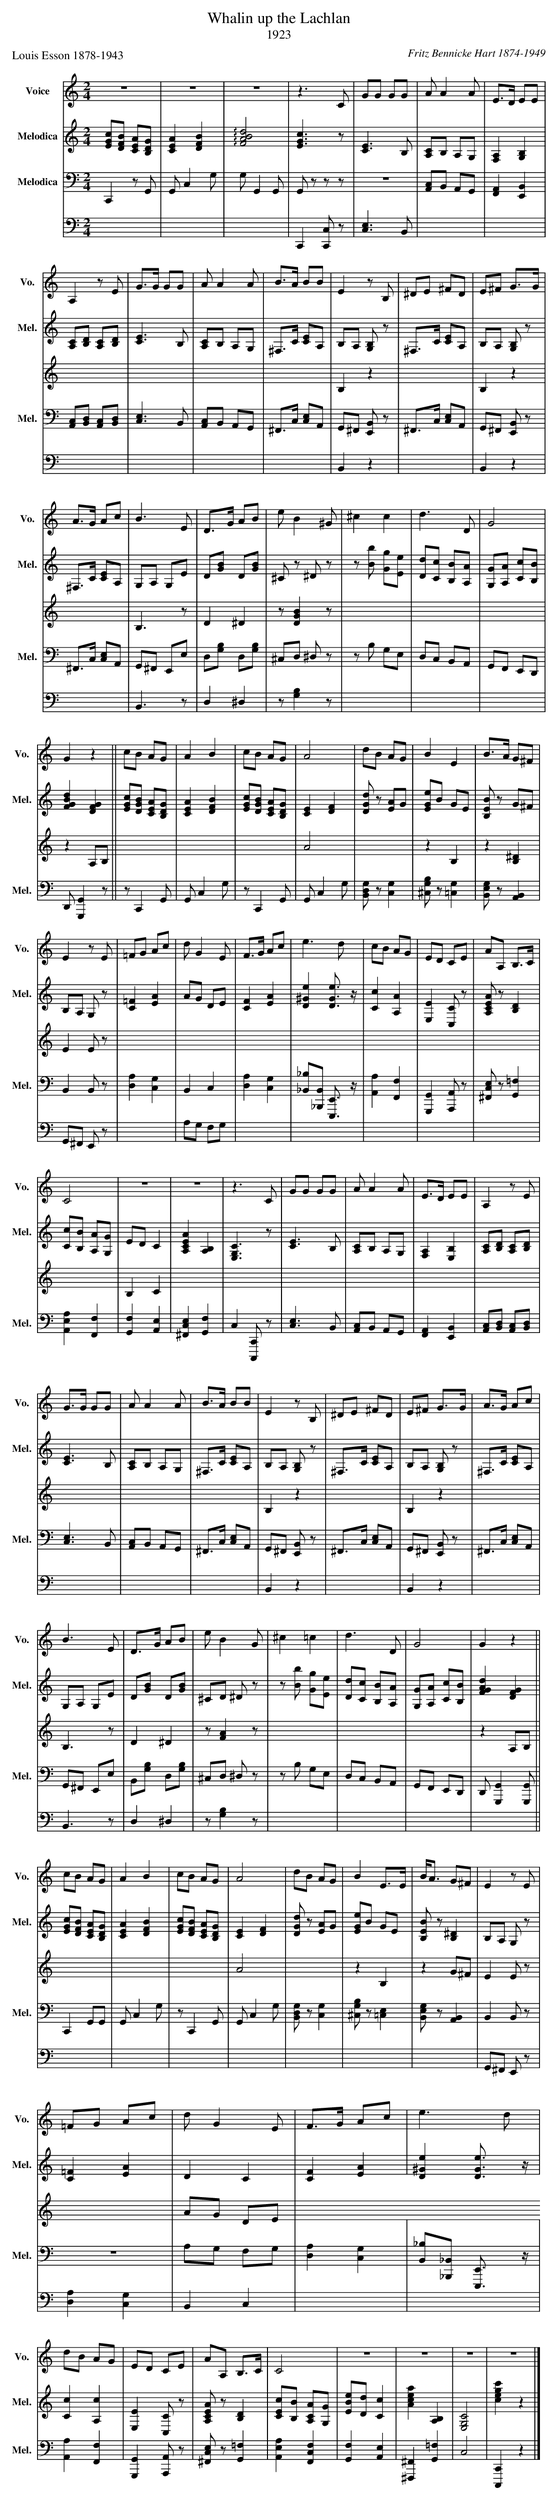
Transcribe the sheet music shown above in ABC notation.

X:1
T:Whalin up the Lachlan
T:1923
C:Fritz Bennicke Hart 1874-1949
P:Louis Esson 1878-1943
L:1/8
M:2/4
K:C
V:1 treble nm="Voice" snm="Vo."
V:2 treble nm="Melodica" snm="Mel."
V:3 treble
V:4 bass nm="Melodica" snm="Mel."
V:5 bass
V:1
z4 | z4 | z4 | z3 C | GG GG | A A2 A | E>D EE |$ A,2 z E | G>G GG | A A2 A | B>A BB | E2 z B, |
^DE ^FD | E^F G>G |$ A>G Ac | B3 E | D>G AB | e B2 ^G | ^c2 c2 | d3 D | G4 |$ G2 z2 || cB AG |
A2 B2 | cB AG | A4 | dB AG | B2 E2 | B>A G^F |$ E2 z E | =FG Ac | d G2 E | F>G Ac | e3 d | cB AG |
ED CE | AA, B,>C |$ C4 | z4 | z4 | z3 C | GG GG | A A2 A | E>D EE | A,2 z E |$ G>G GG | A A2 A |
B>A BB | E2 z B, | ^DE ^FD | E^F G>G | A>G Ac |$ B3 E | D>G AB | e B2 G | ^c2 =c2 | d3 D | G4 |
G2 z2 ||$ cB AG | A2 B2 | cB AG | A4 | dB AG | B2 E>E | B<A G^F | E2 z E |$ =FG Ac | d G2 E |
F>G Ac | e3 d | dB AG | ED CE | AA, B,>C | C4 |z4|z4|z4|z4|]
V:2
[EGc][DFB] [CEA][B,DG] | [CEA]2 [DFB]2 | !arpeggio![FABd]4 | [EGc]3 z | [CE]3 B, | [A,C]B, A,G, |
[F,A,]2 [G,B,]2 |$ [A,C][B,D] [A,C][B,D] | [CE]3 B, | [A,C]B, A,G, | ^F,>C [CE]A, |
B,A, [G,B,] z | ^F,>C [CE]A, | B,A, [G,B,] z |$ ^F,>C [CE]A, | G,A, G,E | D[GB] D[GB] |
^C z ^D z | z [Bb] [Gg][Ee] | [Dd][Cc] [B,B][A,A] | [G,G][A,A] [Cc][B,B] |$ [FGBd]2 [DFG]2 ||
[EGc][DGB] [CEA][B,DG] | [CEA]2 [DFB]2 | [EGc][DGB] [CEA][B,DG] | [CE]2 [DF]2 | [DGd] z [EA]G |
[EGe]B GE | [B,EB] z G^F |$ B,A, G, z | [C=F]2 [EA]2 | AG DE | [CF]2 [EA]2 | [D^Ge]2 [DGe]3/2 z/ |
[Cc]2 [A,A]2 | [E,E]2 [C,C] z | [A,CEA] z [B,D]2 |$ [Cc][B,B] [A,A][G,G] | ED C2 |
[A,CEA]2 [A,B,]2 | [E,G,C]3 z | [CE]3 B, | [A,C]B, A,G, | [F,A,]2 [E,B,]2 |
[A,C][B,D] [A,C][B,D] |$ [CE]3 B, | [A,C]B, A,G, | ^F,>C [CE]A, | B,A, [G,B,] z | ^F,>C [CE]A, |
B,A, [G,B,] z | ^F,>C [CE]A, |$ G,A, G,E | D[GB] D[GB] | ^CD ^D z | z [Bb] [Gg][Ee] |
[Dd][Cc] [B,B][A,A] | [G,G][A,A] [Cc][B,B] | [FGAd]2 [DFG]2 ||$ [EGc][DFB] [CEA][B,DG] |
[CEA]2 [DFB]2 | [EGc][DFB] [CEA][B,DG] | [CE]2 [DF]2 | [DGd] z [EA]G | [EGe]B GE |
[B,EB] z [B,^D]2 | B,A, G, z |$ [C=F]2 [EA]2 | D2 C2 | [CF]2 [EA]2 | [D^Ge]2 [DGe]3/2 z/ |
[Cc]2 [A,c]2 | [E,E]2 [C,C] z | [A,CEA] z [B,D]2 | [CEc][B,B] [A,CA][G,G] |$ [EBe][Dd] [Cc]2 |
[Acea]2 [A,B,]2 | [E,G,C]4 | [cegc']2 z2 |]
V:3
x4 | x4 | x4 | x4 | x4 | x4 | x4 |$ x4 | x4 | x4 | x4 | B,2 z2 | x4 | B,2 z2 |$ x4 | B,3 z |
D2 ^D2 | z [DGB]2 z | x4 | x4 | x4 |$ z2 A,B, || x4 | x4 | x4 | A4 | x4 | z2 B,2 | z2 [B,^D]2 |$
E2 E z | x4 | x4 | x4 | x4 | x4 | x4 | x4 |$ x4 | B,2 C2 | x4 | x4 | x4 | x4 | x4 | x4 |$ x4 |
x4 | x4 | B,2 z2 | x4 | B,2 z2 | x4 |$ B,3 z | D2 ^D2 | z [FA]2 z | x4 | x4 | x4 | z2 A,B, ||$
x4 | x4 | x4 | A4 | x4 | z2 B,2 | z2 G^F | E2 E z |$ x4 | AG DE |
V:4
C,,2 z G,, | G,, C,2 G, | G, G,,2 G,, | G,, z z z | z4 | [A,,C,]B,, A,,G,, |
[F,,A,,]2 [E,,B,,]2 |$ [A,,C,][B,,D,] [A,,C,][B,,D,] | [C,E,]3 B,, | [A,,C,]B,, A,,G,, |
^F,,>C, [C,E,]A,, | G,,^F,, [E,,B,,] z | ^F,,>C, [C,E,]A,, | G,,^F,, [E,,B,,] z |$
^F,,>C, [C,E,]A,, | G,,^F,, E,,E, | D,[G,B,] D,[G,B,] | ^C,D, ^D, z | z B, G,E, | D,C, B,,A,, |
G,,F,, E,,D,, |$ D,, [G,,,G,,]2 z || z C,,2 G,, | G,, C,2 G, | z C,,2 G,, | G,, C,2 G, |
[B,,D,G,] z [C,G,]2 | [^C,G,B,] z [=C,G,]2 | [B,,E,G,] z [A,,B,,]2 |$ B,,2 B,, z |
[D,A,]2 [C,G,]2 | B,,2 C,2 | [D,A,]2 [C,G,]2 | [_B,,_B,][_B,,,B,,] [E,,,E,,]3/2 z/ |
[A,,A,]2 [F,,F,]2 | [G,,,G,,]2 [A,,,A,,] z | [^F,,C,E,] z [G,,=F,]2 |$ [A,,E,A,]2 [F,,F,]2 |
[G,,F,]2 [A,,E,]2 | [^F,,C,E,]2 [G,,F,]2 | C,2 [C,,,C,,] z | [C,E,]3 B,, | [A,,C,]B,, A,,G,, |
[F,,A,,]2 [E,,B,,]2 | [A,,C,][B,,D,] [A,,C,][B,,D,] |$ [C,E,]3 B,, | [A,,C,]B,, A,,G,, |
^F,,>C, [C,E,]A,, | G,,^F,, [E,,B,,] z | ^F,,>C, [C,E,]A,, | G,,^F,, [E,,B,,] z |
^F,,>C, [C,E,]A,, |$ G,,^F,, E,,E, | B,,[G,B,] D,[G,B,] | ^C,D, ^D, z | z B, G,E, | D,C, B,,A,, |
G,,F,, E,,D,, | D,, [G,,,G,,]2 [G,,,G,,] ||$ C,,2 G,,G,, | G,, C,2 G, | z C,,2 G,, | G,, C,2 G, |
[B,,D,G,] z [C,G,]2 | [^C,G,B,] z [=C,E,]2 | [B,,E,G,] z [A,,B,,]2 | B,,2 B,, z |$ z4 |
A,G, F,G, | [D,A,]2 [C,G,]2 | [B,,_B,][_B,,,_B,,] [E,,,E,,]3/2 z/ | [A,,A,]2 [F,,F,]2 |
[G,,,G,,]2 [A,,,A,,] z | [^F,,C,E,] z [G,,=F,]2 | [A,,E,A,]2 [F,,C,F,]2 |$ [G,,F,]2 [A,,E,]2 |
[^F,,,^F,,]2 [G,,=F,]2 | C,4 | [C,,,C,,]2 z2  |]
V:5
x4 | x4 | x4 | C,,2 [C,,C,] z | [C,E,]3 B,, | x4 | x4 |$ x4 | x4 | x4 | x4 | B,,2 z2 | x4 |
B,,2 z2 |$ x4 | B,,3 z | D,2 ^D,2 | z [G,B,]2 z | x4 | x4 | x4 |$ x4 || x4 | x4 | x4 | x4 | x4 |
x4 | x4 |$ G,,^F,, E,, z | x4 | A,G, F,G, | x4 | x4 | x4 | x4 | x4 |$ x4 | x4 | x4 | x4 | x4 |
x4 | x4 | x4 |$ x4 | x4 | x4 | B,,2 z2 | x4 | B,,2 z2 | x4 |$ B,,3 z | D,2 ^D,2 | z [G,B,]2 z |
x4 | x4 | x4 | x4 ||$ x4 | x4 | x4 | x4 | x4 | x4 | x4 | G,,^F,, E,, z |$ [D,A,]2 [C,G,]2 |
B,,2 C,2 | x4 | x4 | x4 | x4 | x4 | x4  |]
